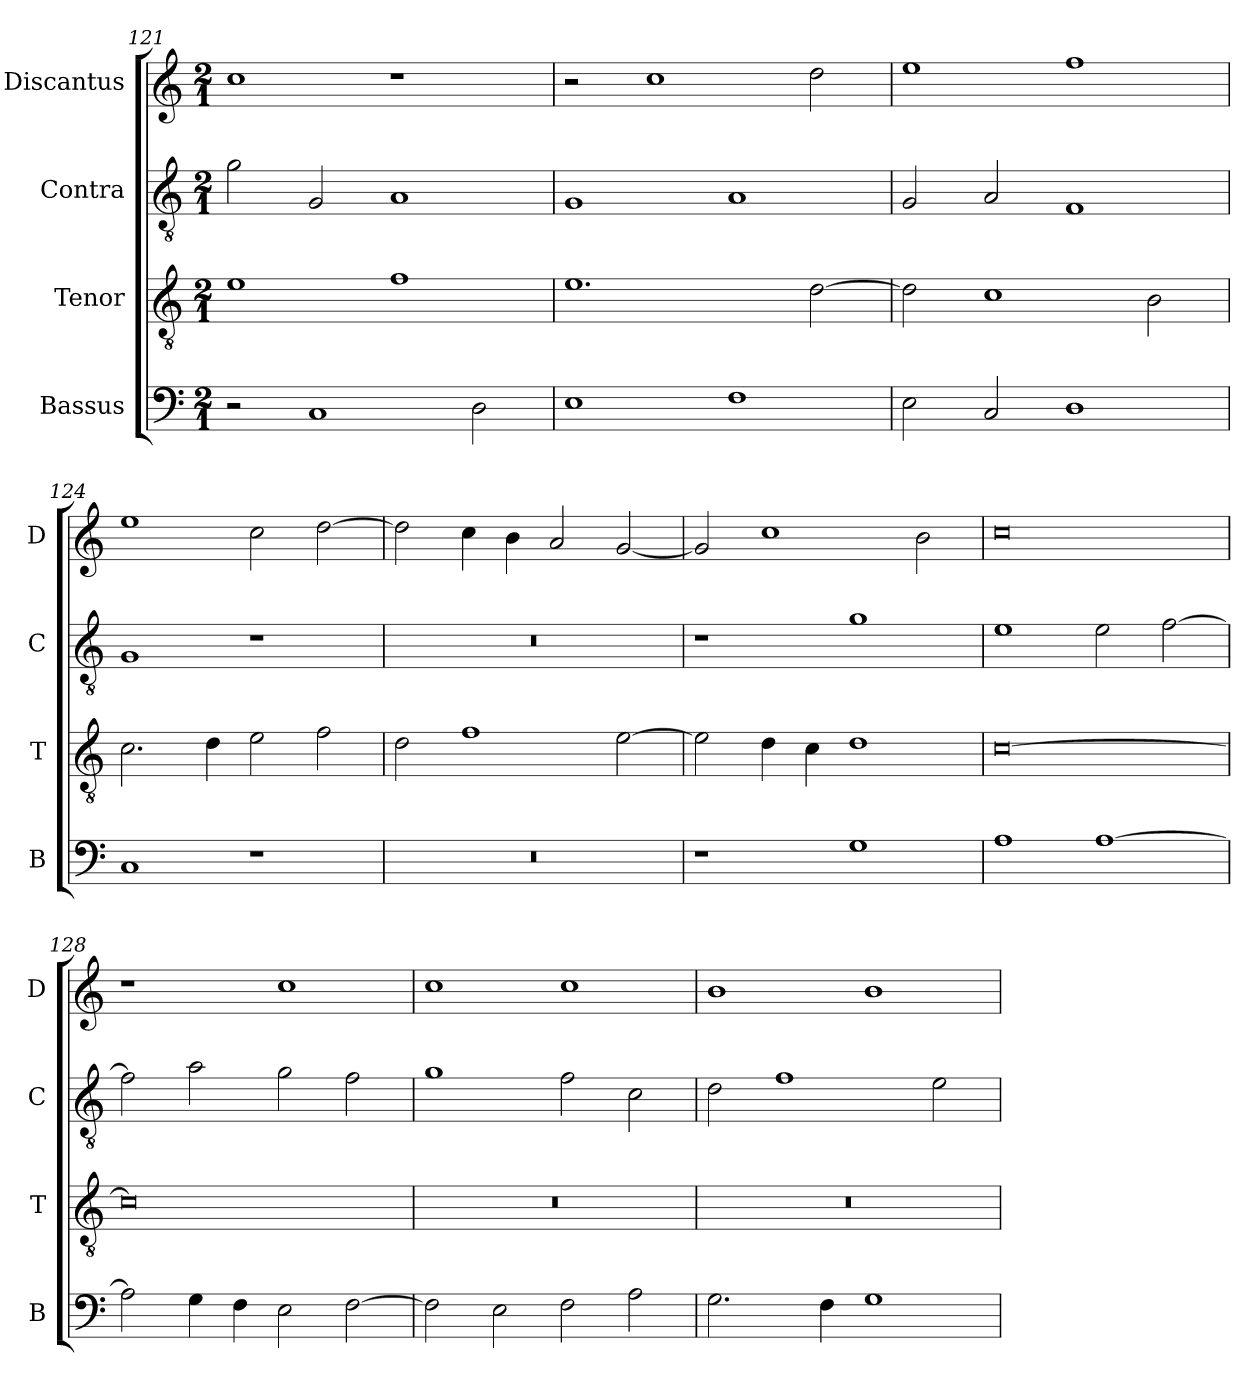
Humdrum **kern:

**kern	**kern	**kern	**kern
*part4	*part3	*part2	*part1
*staff4	*staff3	*staff2	*staff1
*I"Bassus	*I"Tenor	*I"Contra	*I"Discantus
*I'B	*I'T	*I'C	*I'D
*clefF4	*clefGv2	*clefGv2	*clefG2
*k[]	*k[]	*k[]	*k[]
*M2/1	*M2/1	*M2/1	*M2/1
=121	=121	=121	=121
2r	1e	2g\	1cc
1C	.	2G/	.
.	1f	1A	1r
2D\	.	.	.
=122	=122	=122	=122
1E	1.e	1G	2r
.	.	.	1cc
1F	.	1A	.
.	[2d\	.	2dd\
=123	=123	=123	=123
2E\	2d\]	2G/	1ee
2C/	1c	2A/	.
1D	.	1F	1ff
.	2B\	.	.
=124	=124	=124	=124
1C	2.c\	1G	1ee
.	4d\	.	.
1r	2e\	1r	2cc\
.	2f\	.	[2dd\
=125	=125	=125	=125
0r	2d\	0r	2dd\]
.	1f	.	4cc\
.	.	.	4b\
.	.	.	2a/
.	[2e\	.	[2g/
=126	=126	=126	=126
1r	2e\]	1r	2g/]
.	4d\	.	1cc
.	4c\	.	.
1G	1d	1g	.
.	.	.	2b\
=127	=127	=127	=127
1A	[0c	1e	0cc
[1A	.	2e\	.
.	.	[2f\	.
=128	=128	=128	=128
2A\]	0c]	2f\]	1r
4G\	.	2a\	.
4F\	.	.	.
2E\	.	2g\	1cc
[2F\	.	2f\	.
=129	=129	=129	=129
2F\]	0r	1g	1cc
2E\	.	.	.
2F\	.	2f\	1cc
2A\	.	2c\	.
=130	=130	=130	=130
2.G\	0r	2d\	1b
.	.	1f	.
4F\	.	.	.
1G	.	.	1b
.	.	2e\	.
=	=	=	=
*-	*-	*-	*-
